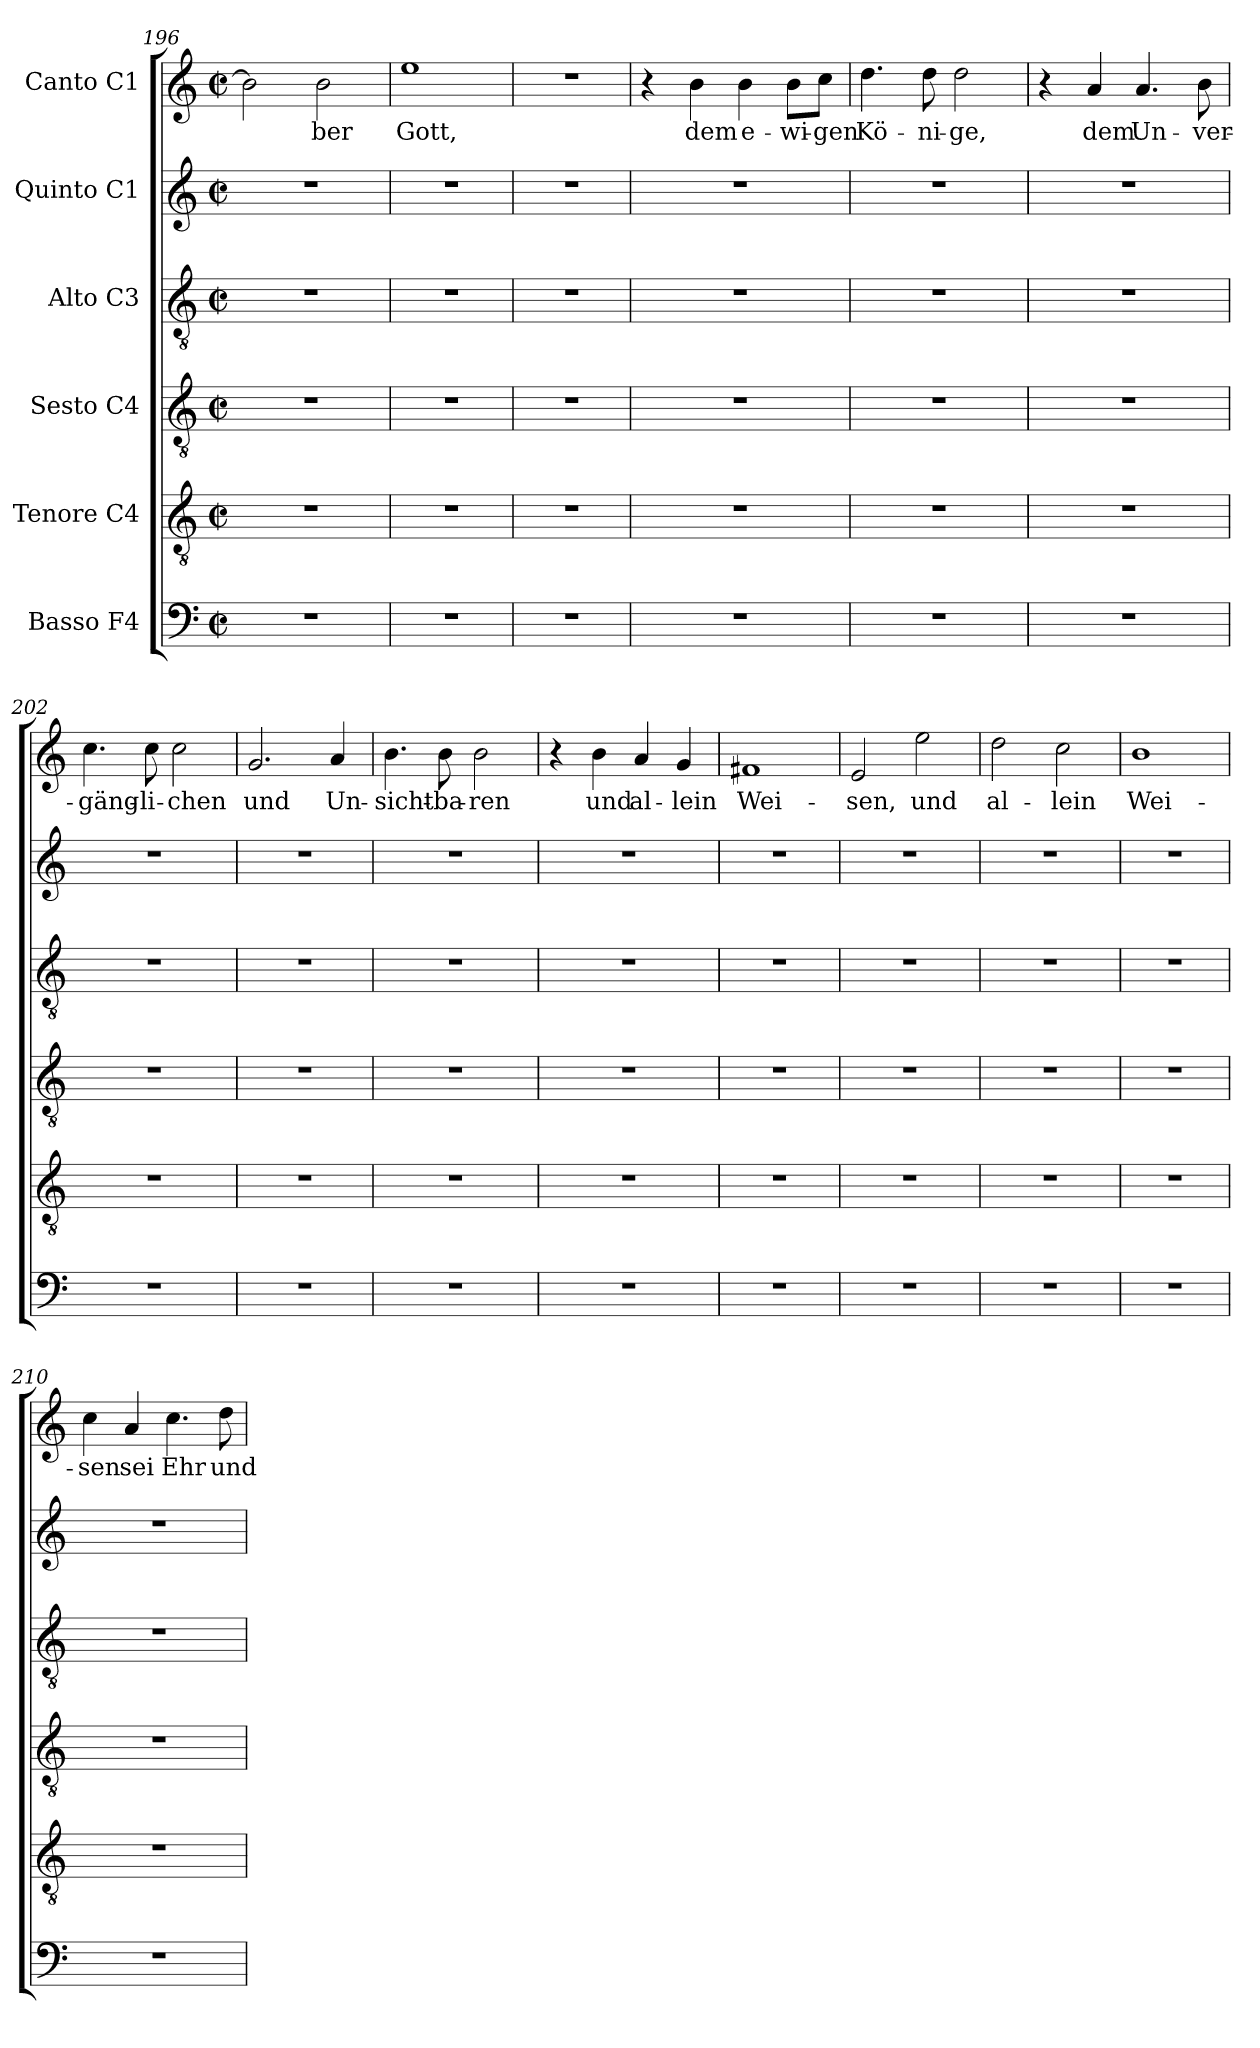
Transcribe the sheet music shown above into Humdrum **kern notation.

**kern	**kern	**kern	**kern	**kern	**kern	**text
*part6	*part5	*part4	*part3	*part2	*part1	*part1
*staff6	*staff5	*staff4	*staff3	*staff2	*staff1	*staff1
*I"Basso  F4	*I"Tenore  C4	*I"Sesto  C4	*I"Alto  C3	*I"Quinto  C1	*I"Canto C1	*
*clefF4	*clefGv2	*clefGv2	*clefGv2	*clefG2	*clefG2	*
*M2/2	*M2/2	*M2/2	*M2/2	*M2/2	*M2/2	*
*met(c|)	*met(c|)	*met(c|)	*met(c|)	*met(c|)	*met(c|)	*
=196	=196	=196	=196	=196	=196	=196
1r	1r	1r	1r	1r	2b\]	.
!	!	!	!	!	!	!LO:LY:b:cj
.	.	.	.	.	2b\	-ber
=197	=197	=197	=197	=197	=197	=197
!	!	!	!	!	!	!LO:LY:b:cj
1r	1r	1r	1r	1r	1ee	Gott,
=198	=198	=198	=198	=198	=198	=198
1r	1r	1r	1r	1r	1r	.
=199	=199	=199	=199	=199	=199	=199
1r	1r	1r	1r	1r	4r	.
!	!	!	!	!	!	!LO:LY:b:cj
.	.	.	.	.	4b\	dem
!	!	!	!	!	!	!LO:LY:b:cj
.	.	.	.	.	4b\	e-
!	!	!	!	!	!	!LO:LY:b
.	.	.	.	.	8b\L	-wi-
!	!	!	!	!	!	!LO:LY:b:cj
.	.	.	.	.	8cc\J	-gen
=200	=200	=200	=200	=200	=200	=200
!	!	!	!	!	!	!LO:LY:b:cj
1r	1r	1r	1r	1r	4.dd\	Kö-
!	!	!	!	!	!	!LO:LY:b
.	.	.	.	.	8dd\	-ni-
!	!	!	!	!	!	!LO:LY:b:rj
.	.	.	.	.	2dd\	-ge,
=201	=201	=201	=201	=201	=201	=201
1r	1r	1r	1r	1r	4r	.
!	!	!	!	!	!	!LO:LY:b:cj
.	.	.	.	.	4a/	dem
!	!	!	!	!	!	!LO:LY:b:cj
.	.	.	.	.	4.a/	Un-
!	!	!	!	!	!	!LO:LY:b:cj
.	.	.	.	.	8b\	-ver-
!!LO:PB:g=z
=202	=202	=202	=202	=202	=202	=202
!	!	!	!	!	!	!LO:LY:b:cj
1r	1r	1r	1r	1r	4.cc\	-gäng-
!	!	!	!	!	!	!LO:LY:b
.	.	.	.	.	8cc\	-li-
!	!	!	!	!	!	!LO:LY:b:cj
.	.	.	.	.	2cc\	-chen
=203	=203	=203	=203	=203	=203	=203
!	!	!	!	!	!	!LO:LY:b:cj
1r	1r	1r	1r	1r	2.g/	und
!	!	!	!	!	!	!LO:LY:b:cj
.	.	.	.	.	4a/	Un-
=204	=204	=204	=204	=204	=204	=204
!	!	!	!	!	!	!LO:LY:b:cj
1r	1r	1r	1r	1r	4.b\	-sicht-
!	!	!	!	!	!	!LO:LY:b
.	.	.	.	.	8b\	-ba-
!	!	!	!	!	!	!LO:LY:b:rj
.	.	.	.	.	2b\	-ren
=205	=205	=205	=205	=205	=205	=205
1r	1r	1r	1r	1r	4r	.
!	!	!	!	!	!	!LO:LY:b:cj
.	.	.	.	.	4b\	und
!	!	!	!	!	!	!LO:LY:b:cj
.	.	.	.	.	4a/	al-
!	!	!	!	!	!	!LO:LY:b:cj
.	.	.	.	.	4g/	-lein
=206	=206	=206	=206	=206	=206	=206
!	!	!	!	!	!	!LO:LY:b:cj
1r	1r	1r	1r	1r	1f#X	Wei-
=207	=207	=207	=207	=207	=207	=207
!	!	!	!	!	!	!LO:LY:b:cj
1r	1r	1r	1r	1r	2e/	-sen,
!	!	!	!	!	!	!LO:LY:b:cj
.	.	.	.	.	2ee\	und
=208	=208	=208	=208	=208	=208	=208
!	!	!	!	!	!	!LO:LY:b:cj
1r	1r	1r	1r	1r	2dd\	al-
!	!	!	!	!	!	!LO:LY:b:cj
.	.	.	.	.	2cc\	-lein
!!LO:LB:g=z
=209	=209	=209	=209	=209	=209	=209
!	!	!	!	!	!	!LO:LY:b:cj
1r	1r	1r	1r	1r	1b	Wei-
=210	=210	=210	=210	=210	=210	=210
!	!	!	!	!	!	!LO:LY:b:cj
1r	1r	1r	1r	1r	4cc\	-sen
!	!	!	!	!	!	!LO:LY:b:cj
.	.	.	.	.	4a/	sei
!	!	!	!	!	!	!LO:LY:b:cj
.	.	.	.	.	4.cc\	Ehr
!	!	!	!	!	!	!LO:LY:b:cj
.	.	.	.	.	8dd\	und
=	=	=	=	=	=	=
*-	*-	*-	*-	*-	*-	*-
